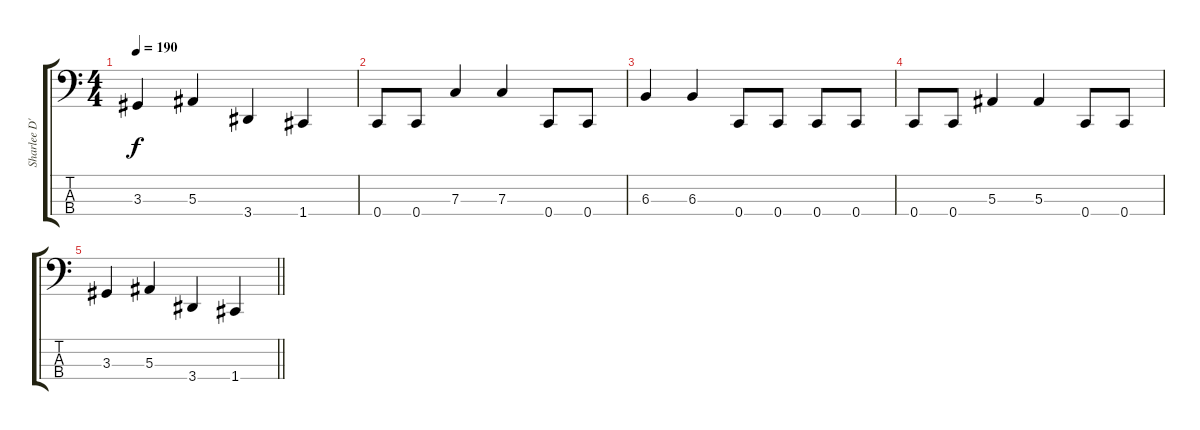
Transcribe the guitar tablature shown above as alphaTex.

\track ("Sharlee D'Angelo" "Sharlee D'") {instrument electricbasspick}
\staff {score tabs}
\tuning (Eb2 Bb1 F1 C1) {hide}
\ts (4 4)
\tempo 190
\clef f4
\ks c
3.3.4{dy f} 5.3.4 3.4.4 1.4.4 |
0.4.8 0.4.8 7.3.4 7.3.4 0.4.8 0.4.8 |
6.3.4 6.3.4 0.4.8 0.4.8 0.4.8 0.4.8 |
0.4.8 0.4.8 5.3.4 5.3.4 0.4.8 0.4.8 |
\barLineRight lightlight
3.3.4 5.3.4 3.4.4 1.4.4
